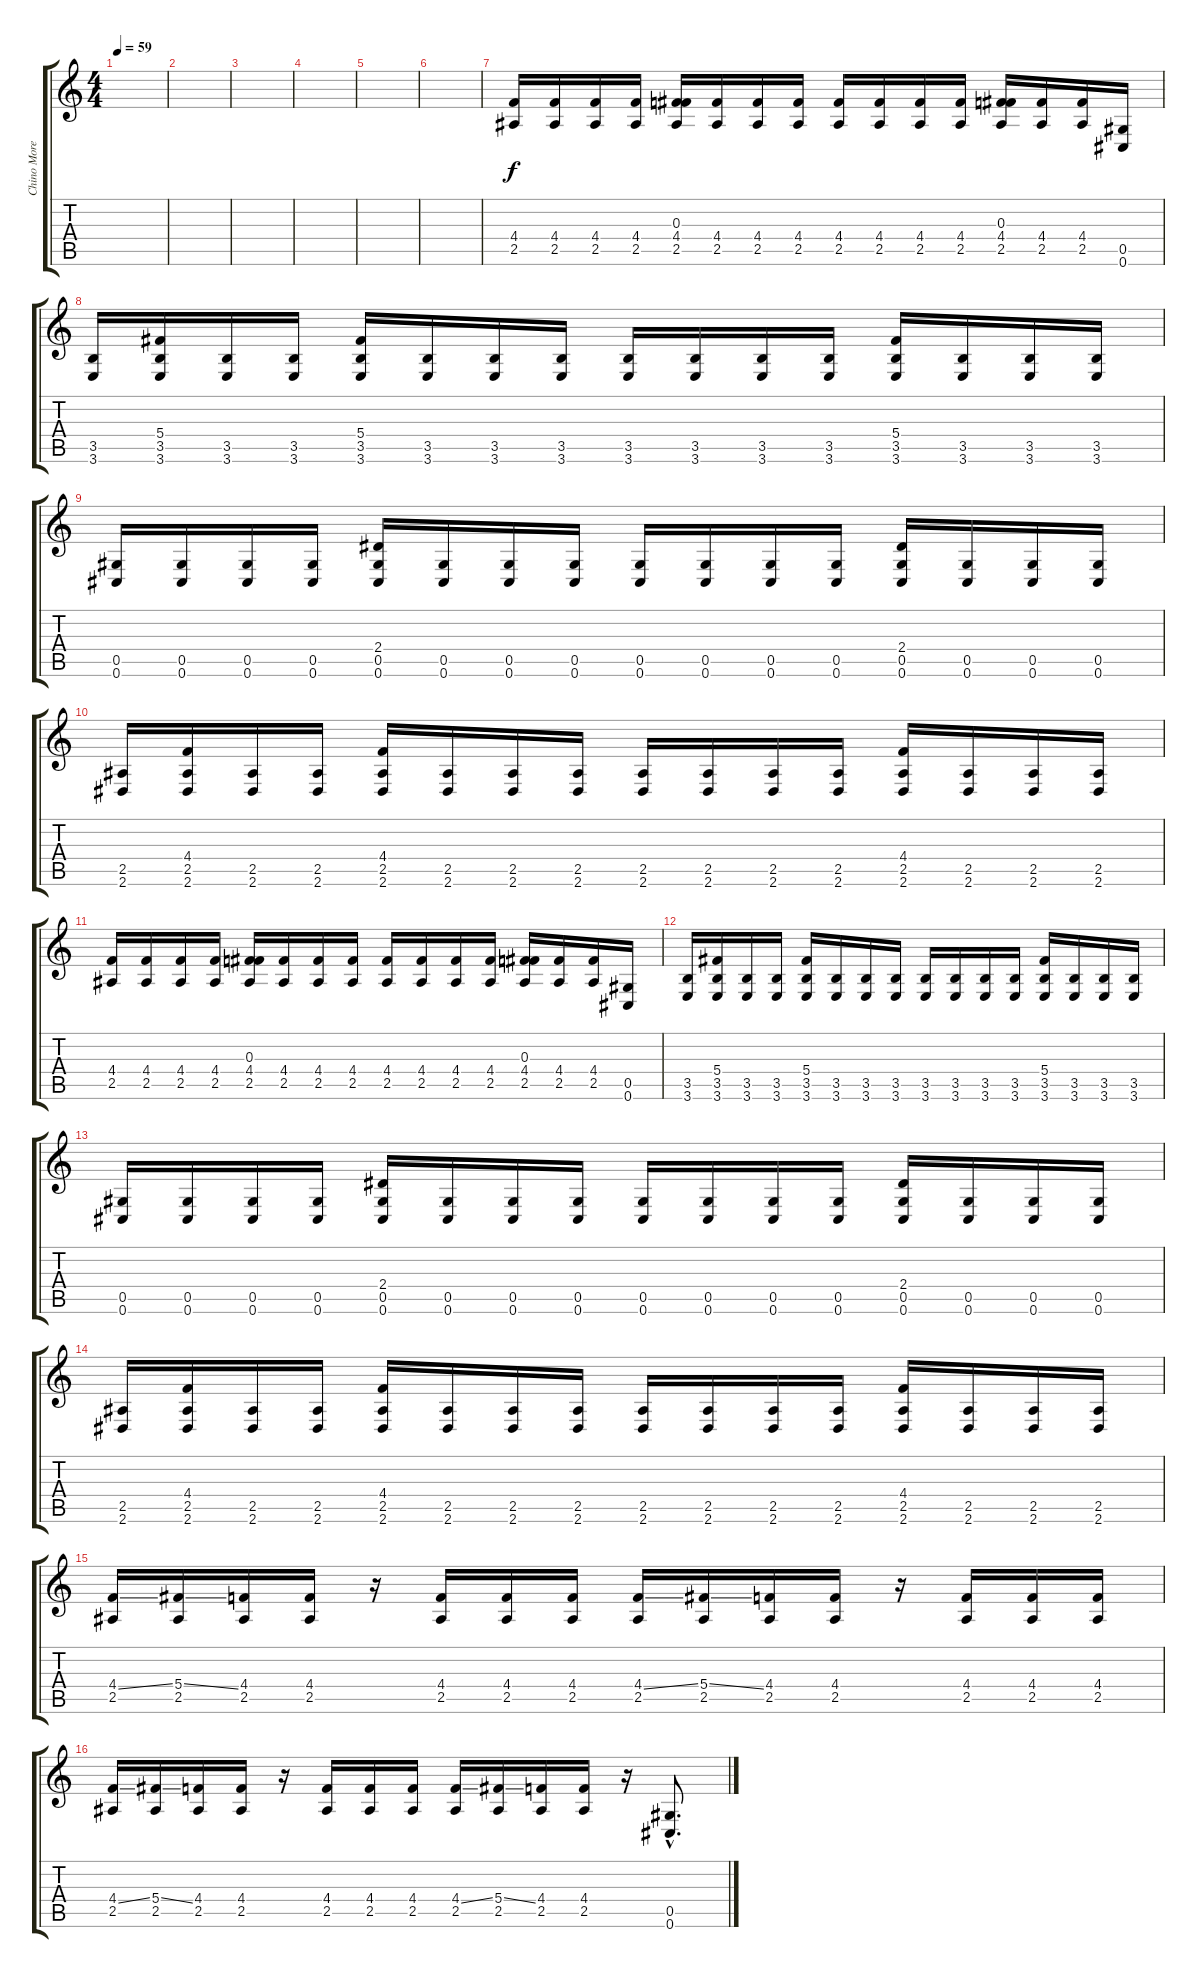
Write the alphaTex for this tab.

\track ("Chino Moreno guitars" "Chino More") {instrument electricguitarjazz}
\staff {score tabs}
\tuning (Eb4 Bb3 Gb3 Db3 Ab2 Db2) {hide}
\ts (4 4)
\tempo 59
\clef g2
\ks c
|
|
|
|
|
|
(4.4 2.5).16{balance 2 instrument distortionguitar} (4.4 2.5).16 (4.4 2.5).16 (4.4 2.5).16 (0.3 4.4 2.5).16 (4.4 2.5).16 (4.4 2.5).16 (4.4 2.5).16 (4.4 2.5).16 (4.4 2.5).16 (4.4 2.5).16 (4.4 2.5).16 (0.3 4.4 2.5).16 (4.4 2.5).16 (4.4 2.5).16 (0.5 0.6).16 |
(3.5 3.6).16 (5.4 3.5 3.6).16 (3.5 3.6).16 (3.5 3.6).16 (5.4 3.5 3.6).16 (3.5 3.6).16 (3.5 3.6).16 (3.5 3.6).16 (3.5 3.6).16 (3.5 3.6).16 (3.5 3.6).16 (3.5 3.6).16 (5.4 3.5 3.6).16 (3.5 3.6).16 (3.5 3.6).16 (3.5 3.6).16 |
(0.5 0.6).16 (0.5 0.6).16 (0.5 0.6).16 (0.5 0.6).16 (2.4 0.5 0.6).16 (0.5 0.6).16 (0.5 0.6).16 (0.5 0.6).16 (0.5 0.6).16 (0.5 0.6).16 (0.5 0.6).16 (0.5 0.6).16 (2.4 0.5 0.6).16 (0.5 0.6).16 (0.5 0.6).16 (0.5 0.6).16 |
(2.5 2.6).16 (4.4 2.5 2.6).16 (2.5 2.6).16 (2.5 2.6).16 (4.4 2.5 2.6).16 (2.5 2.6).16 (2.5 2.6).16 (2.5 2.6).16 (2.5 2.6).16 (2.5 2.6).16 (2.5 2.6).16 (2.5 2.6).16 (4.4 2.5 2.6).16 (2.5 2.6).16 (2.5 2.6).16 (2.5 2.6).16 |
(4.4 2.5).16{instrument distortionguitar} (4.4 2.5).16 (4.4 2.5).16 (4.4 2.5).16 (0.3 4.4 2.5).16 (4.4 2.5).16 (4.4 2.5).16 (4.4 2.5).16 (4.4 2.5).16 (4.4 2.5).16 (4.4 2.5).16 (4.4 2.5).16 (0.3 4.4 2.5).16 (4.4 2.5).16 (4.4 2.5).16 (0.5 0.6).16 |
(3.5 3.6).16 (5.4 3.5 3.6).16 (3.5 3.6).16 (3.5 3.6).16 (5.4 3.5 3.6).16 (3.5 3.6).16 (3.5 3.6).16 (3.5 3.6).16 (3.5 3.6).16 (3.5 3.6).16 (3.5 3.6).16 (3.5 3.6).16 (5.4 3.5 3.6).16 (3.5 3.6).16 (3.5 3.6).16 (3.5 3.6).16 |
(0.5 0.6).16 (0.5 0.6).16 (0.5 0.6).16 (0.5 0.6).16 (2.4 0.5 0.6).16 (0.5 0.6).16 (0.5 0.6).16 (0.5 0.6).16 (0.5 0.6).16 (0.5 0.6).16 (0.5 0.6).16 (0.5 0.6).16 (2.4 0.5 0.6).16 (0.5 0.6).16 (0.5 0.6).16 (0.5 0.6).16 |
(2.5 2.6).16 (4.4 2.5 2.6).16 (2.5 2.6).16 (2.5 2.6).16 (4.4 2.5 2.6).16 (2.5 2.6).16 (2.5 2.6).16 (2.5 2.6).16 (2.5 2.6).16 (2.5 2.6).16 (2.5 2.6).16 (2.5 2.6).16 (4.4 2.5 2.6).16 (2.5 2.6).16 (2.5 2.6).16 (2.5 2.6).16 |
(4.4{ss} 2.5).16{instrument distortionguitar} (5.4{ss} 2.5).16 (4.4 2.5).16 (4.4 2.5).16 r.16 (4.4 2.5).16 (4.4 2.5).16 (4.4 2.5).16 (4.4{ss} 2.5).16 (5.4{ss} 2.5).16 (4.4 2.5).16 (4.4 2.5).16 r.16 (4.4 2.5).16 (4.4 2.5).16 (4.4 2.5).16 |
(4.4{ss} 2.5).16 (5.4{ss} 2.5).16 (4.4 2.5).16 (4.4 2.5).16 r.16 (4.4 2.5).16 (4.4 2.5).16 (4.4 2.5).16 (4.4{ss} 2.5).16 (5.4{ss} 2.5).16 (4.4 2.5).16 (4.4 2.5).16 r.16 (0.5{hac} 0.6{hac}).8{d}
